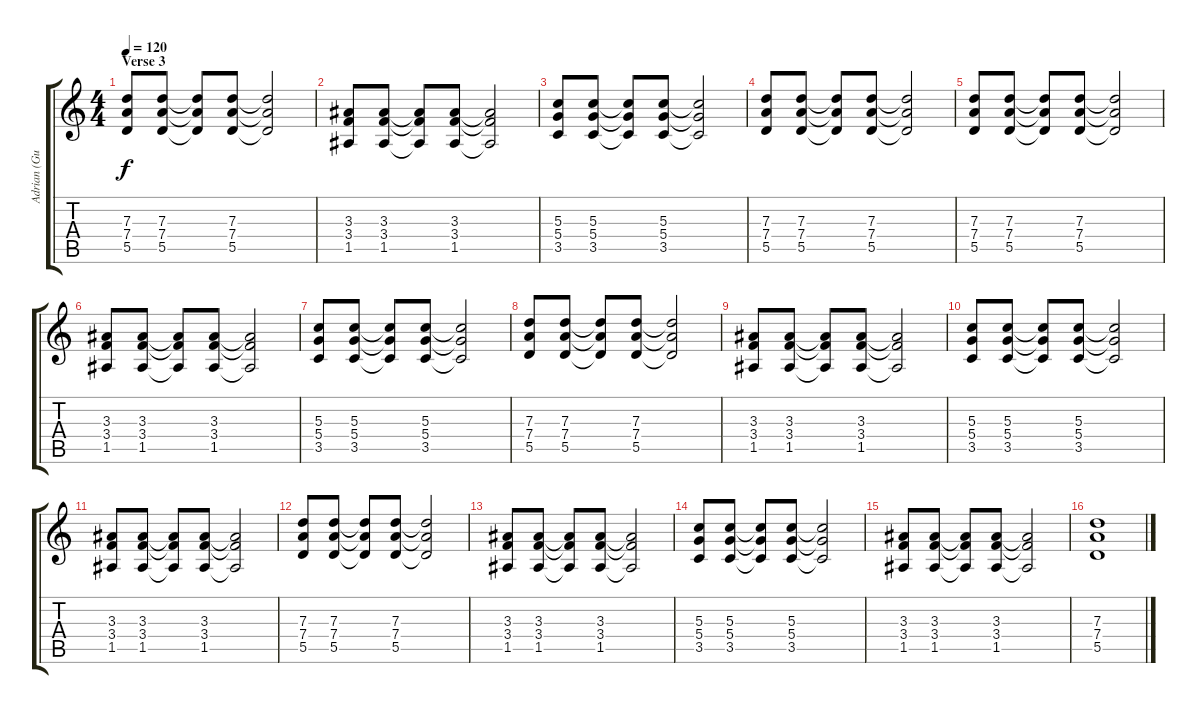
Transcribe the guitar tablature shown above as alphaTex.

\track ("Adrian (Guitar 3)" "Adrian (Gu") {instrument distortionguitar}
\staff {score tabs}
\tuning (E4 B3 G3 D3 A2 E2) {hide}
\ts (4 4)
\section ("" "Verse 3")
\tempo 120
\clef g2
\ks c
(7.3 7.4 5.5).8{dy f} (7.3 7.4 5.5).8 (7.3{t} 7.4{t} 5.5{t}).8 (7.3 7.4 5.5).8 (7.3{t} 7.4{t} 5.5{t}).2 |
(3.3 3.4 1.5).8 (3.3 3.4 1.5).8 (3.3{t} 3.4{t} 1.5{t}).8 (3.3 3.4 1.5).8 (3.3{t} 3.4{t} 1.5{t}).2 |
(5.3 5.4 3.5).8 (5.3 5.4 3.5).8 (5.3{t} 5.4{t} 3.5{t}).8 (5.3 5.4 3.5).8 (5.3{t} 5.4{t} 3.5{t}).2 |
(7.3 7.4 5.5).8 (7.3 7.4 5.5).8 (7.3{t} 7.4{t} 5.5{t}).8 (7.3 7.4 5.5).8 (7.3{t} 7.4{t} 5.5{t}).2 |
(7.3 7.4 5.5).8 (7.3 7.4 5.5).8 (7.3{t} 7.4{t} 5.5{t}).8 (7.3 7.4 5.5).8 (7.3{t} 7.4{t} 5.5{t}).2 |
(3.3 3.4 1.5).8 (3.3 3.4 1.5).8 (3.3{t} 3.4{t} 1.5{t}).8 (3.3 3.4 1.5).8 (3.3{t} 3.4{t} 1.5{t}).2 |
(5.3 5.4 3.5).8 (5.3 5.4 3.5).8 (5.3{t} 5.4{t} 3.5{t}).8 (5.3 5.4 3.5).8 (5.3{t} 5.4{t} 3.5{t}).2 |
(7.3 7.4 5.5).8 (7.3 7.4 5.5).8 (7.3{t} 7.4{t} 5.5{t}).8 (7.3 7.4 5.5).8 (7.3{t} 7.4{t} 5.5{t}).2 |
(3.3 3.4 1.5).8 (3.3 3.4 1.5).8 (3.3{t} 3.4{t} 1.5{t}).8 (3.3 3.4 1.5).8 (3.3{t} 3.4{t} 1.5{t}).2 |
(5.3 5.4 3.5).8 (5.3 5.4 3.5).8 (5.3{t} 5.4{t} 3.5{t}).8 (5.3 5.4 3.5).8 (5.3{t} 5.4{t} 3.5{t}).2 |
(3.3 3.4 1.5).8 (3.3 3.4 1.5).8 (3.3{t} 3.4{t} 1.5{t}).8 (3.3 3.4 1.5).8 (3.3{t} 3.4{t} 1.5{t}).2 |
(7.3 7.4 5.5).8 (7.3 7.4 5.5).8 (7.3{t} 7.4{t} 5.5{t}).8 (7.3 7.4 5.5).8 (7.3{t} 7.4{t} 5.5{t}).2 |
(3.3 3.4 1.5).8 (3.3 3.4 1.5).8 (3.3{t} 3.4{t} 1.5{t}).8 (3.3 3.4 1.5).8 (3.3{t} 3.4{t} 1.5{t}).2 |
(5.3 5.4 3.5).8 (5.3 5.4 3.5).8 (5.3{t} 5.4{t} 3.5{t}).8 (5.3 5.4 3.5).8 (5.3{t} 5.4{t} 3.5{t}).2 |
(3.3 3.4 1.5).8 (3.3 3.4 1.5).8 (3.3{t} 3.4{t} 1.5{t}).8 (3.3 3.4 1.5).8 (3.3{t} 3.4{t} 1.5{t}).2 |
(7.3 7.4 5.5).1
